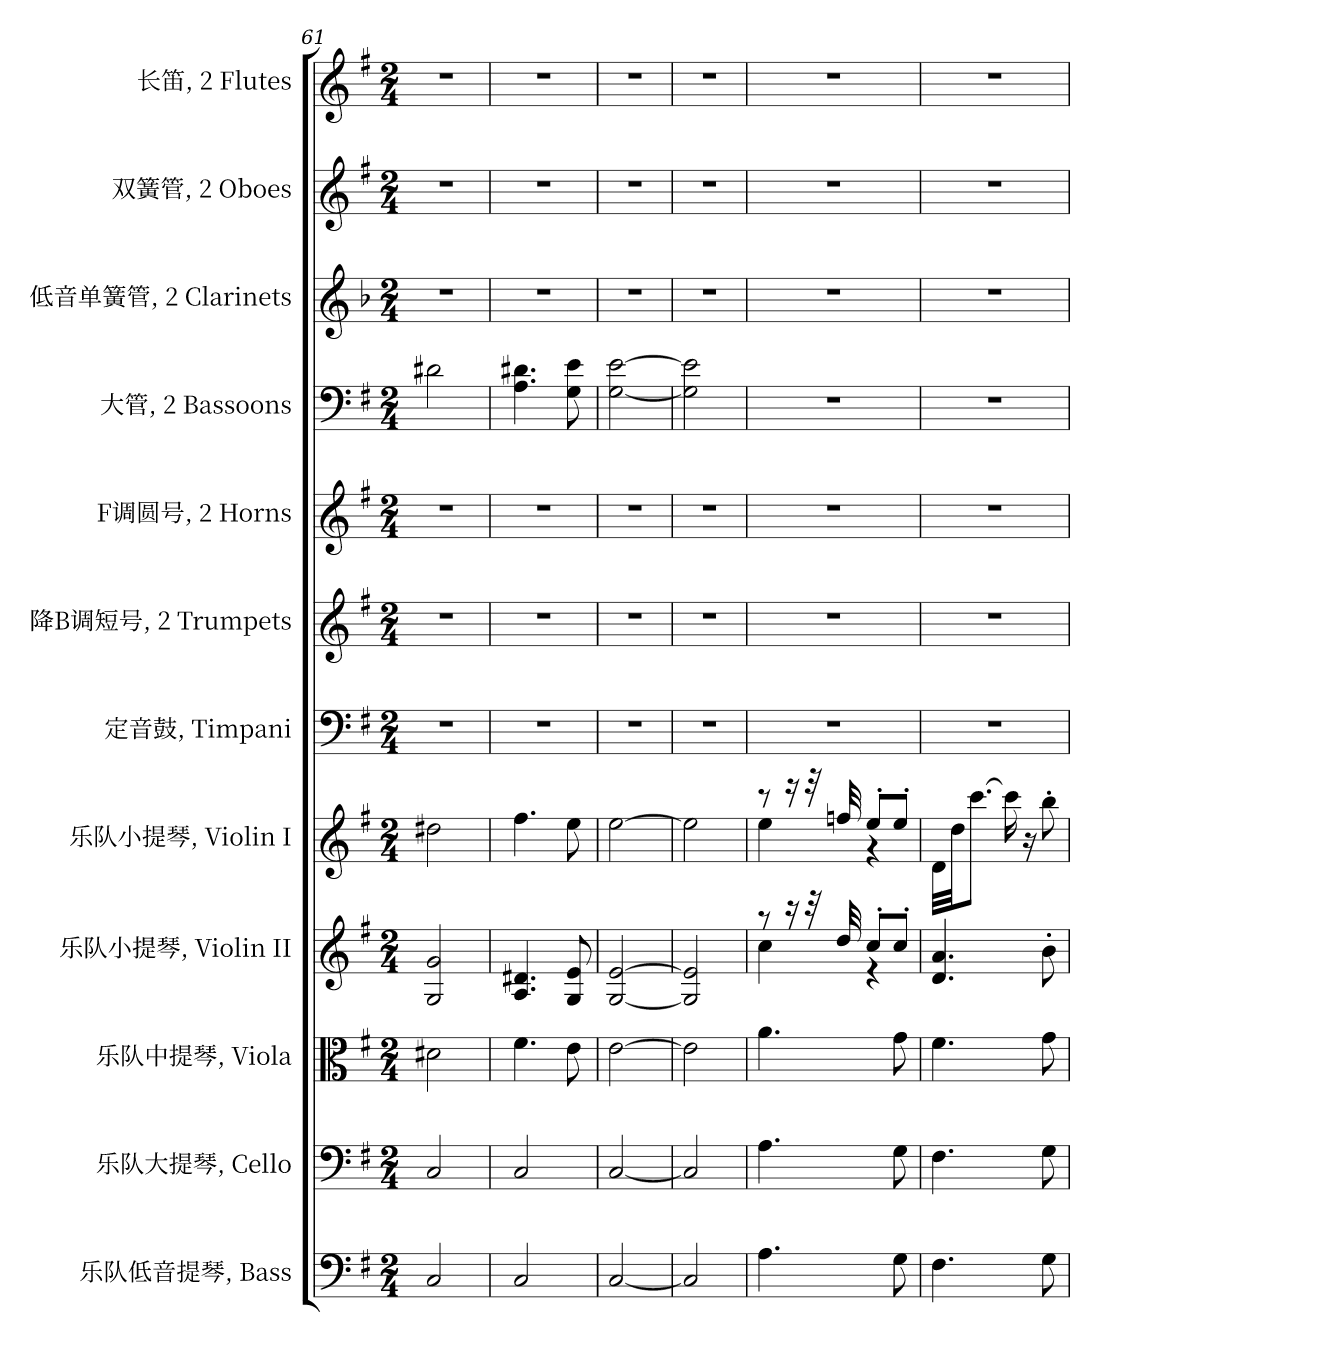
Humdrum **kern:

**kern	**kern	**kern	**kern	**kern	**kern	**kern	**kern	**kern	**kern	**kern	**kern
*part12	*part11	*part10	*part9	*part8	*part7	*part6	*part5	*part4	*part3	*part2	*part1
*staff12	*staff11	*staff10	*staff9	*staff8	*staff7	*staff6	*staff5	*staff4	*staff3	*staff2	*staff1
*I"乐队低音提琴, Bass	*I"乐队大提琴, Cello	*I"乐队中提琴, Viola	*I"乐队小提琴, Violin II	*I"乐队小提琴, Violin I	*I"定音鼓, Timpani	*I"降B调短号, 2 Trumpets	*I"F调圆号, 2 Horns	*I"大管, 2 Bassoons	*I"低音单簧管, 2 Clarinets	*I"双簧管, 2 Oboes	*I"长笛, 2 Flutes
*	*	*	*	*	*I'Timp.	*	*I'F Hn.	*I'Bsn.	*	*I'Ob.	*I'Fl.
*clefF4	*clefF4	*clefC3	*clefG2	*clefG2	*clefF4	*clefG2	*clefG2	*clefF4	*clefG2	*clefG2	*clefG2
*ITrd7c12	*	*	*	*	*	*ITrd1c2	*ITrd4c7	*	*ITrd8c14	*	*
*k[f#]	*k[f#]	*k[f#]	*k[f#]	*k[f#]	*k[f#]	*k[b-]	*k[]	*k[f#]	*k[b-]	*k[f#]	*k[f#]
*M2/4	*M2/4	*M2/4	*M2/4	*M2/4	*M2/4	*M2/4	*M2/4	*M2/4	*M2/4	*M2/4	*M2/4
=61	=61	=61	=61	=61	=61	=61	=61	=61	=61	=61	=61
2CC/	2C/	2d#X\	2G/ 2g/	2dd#X\	2r	2r	2r	2d#X\	2r	2r	2r
=62	=62	=62	=62	=62	=62	=62	=62	=62	=62	=62	=62
2CC/	2C/	4.f#\	4.A/ 4.d#X/	4.ff#\	2r	2r	2r	4.A\ 4.d#X\	2r	2r	2r
.	.	8e\	8G/ 8e/	8ee\	.	.	.	8G\ 8e\	.	.	.
=63	=63	=63	=63	=63	=63	=63	=63	=63	=63	=63	=63
[2CC/	[2C/	[2e\	[2G/ [2e/	[2ee\	2r	2r	2r	[2G\ [2e\	2r	2r	2r
=64	=64	=64	=64	=64	=64	=64	=64	=64	=64	=64	=64
2CC/]	2C/]	2e\]	2G/] 2e/]	2ee\]	2r	2r	2r	2G\] 2e\]	2r	2r	2r
!!LO:PB:g=z
=65	=65	=65	=65	=65	=65	=65	=65	=65	=65	=65	=65
*	*	*	*^	*^	*	*	*	*	*	*	*
4.AA\	4.A\	4.a\	8r	4cc\	8r	4ee\	2r	2r	2r	2r	2r	2r	2r
.	.	.	16r	.	16r	.	.	.	.	.	.	.	.
.	.	.	32r	.	32r	.	.	.	.	.	.	.	.
.	.	.	32dd/	.	32ffn/	.	.	.	.	.	.	.	.
.	.	.	8cc'/L	4r	8ee'/L	4r	.	.	.	.	.	.	.
8GG\	8G\	8g\	8cc'/J	.	8ee'/J	.	.	.	.	.	.	.	.
*	*	*	*v	*v	*	*	*	*	*	*	*	*	*
*	*	*	*	*v	*v	*	*	*	*	*	*	*
=66	=66	=66	=66	=66	=66	=66	=66	=66	=66	=66	=66
4.FF#\	4.F#\	4.f#\	4.d/ 4.a/	32d\LLL	2r	2r	2r	2r	2r	2r	2r
.	.	.	.	32dd\JJ	.	.	.	.	.	.	.
.	.	.	.	[8.ccc\J	.	.	.	.	.	.	.
.	.	.	.	16ccc\]	.	.	.	.	.	.	.
.	.	.	.	16r	.	.	.	.	.	.	.
8GG\	8G\	8g\	8b'\	8bb'\	.	.	.	.	.	.	.
=	=	=	=	=	=	=	=	=	=	=	=
*-	*-	*-	*-	*-	*-	*-	*-	*-	*-	*-	*-
